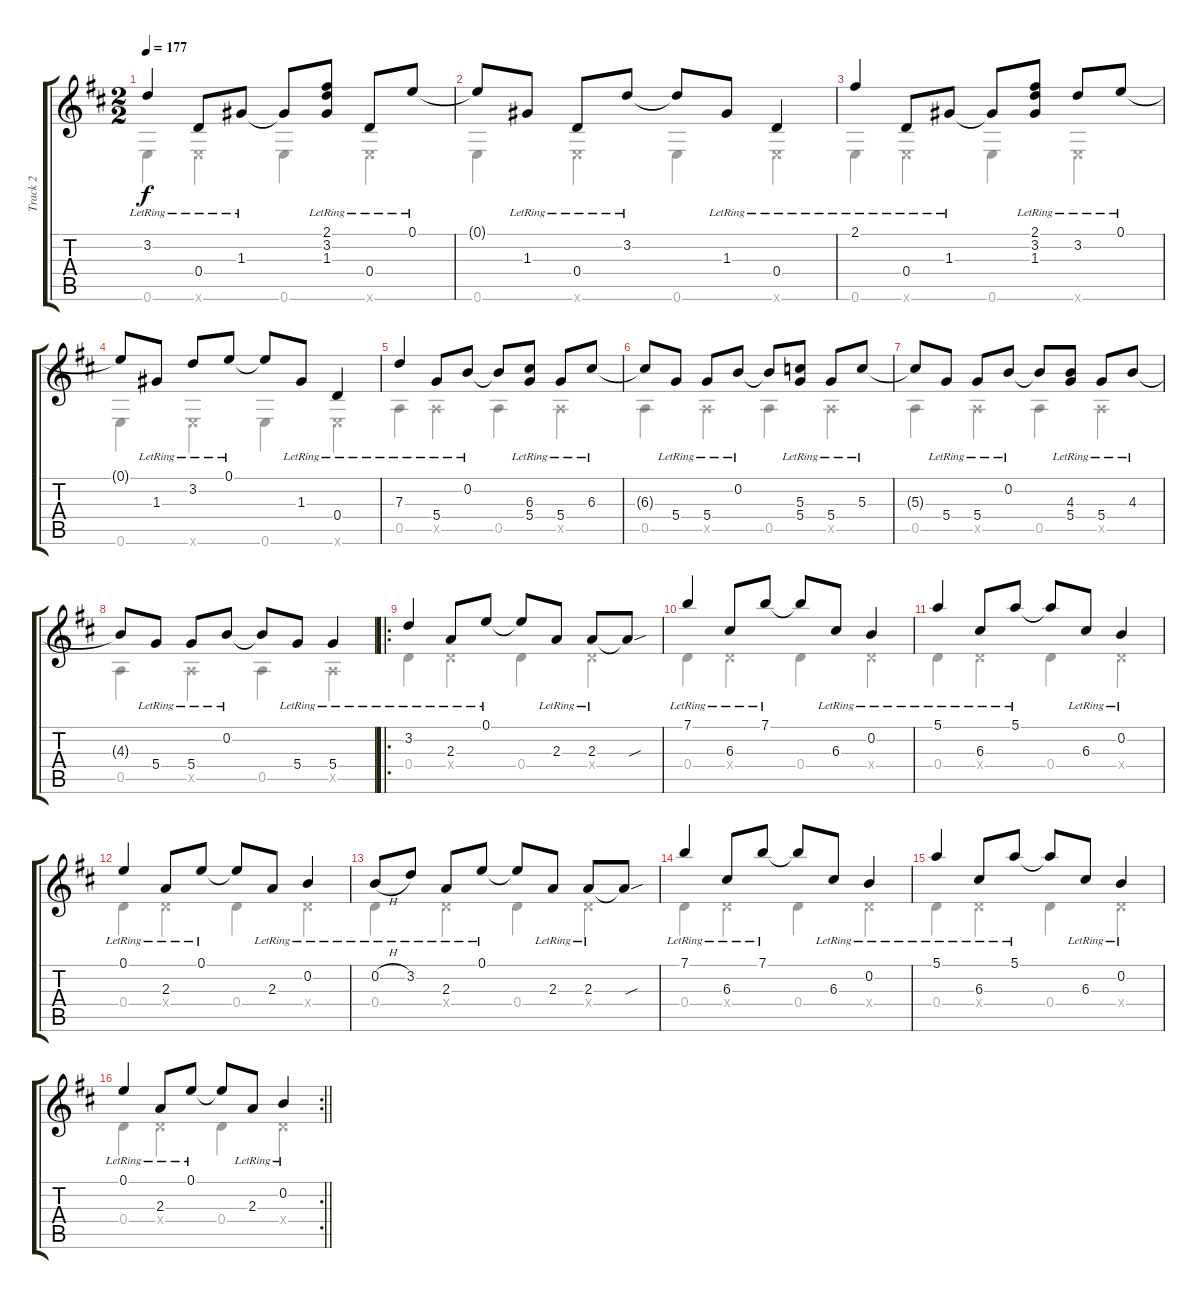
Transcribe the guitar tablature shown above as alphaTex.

\track ("Track 2" "Track 2") {instrument acousticguitarsteel}
\staff {score tabs}
\tuning (E4 B3 G3 D3 A2 E2) {hide}
\voice
\ts (2 2)
\tempo 177
\clef g2
\ks d
3.2{lr}.4{dy f} 0.4{lr}.8 1.3{lr}.8 1.3{t}.8 (2.1{lr} 3.2{lr} 1.3{lr}).8 0.4{lr}.8 0.1{lr}.8 |
0.1{t}.8 1.3{lr}.8 0.4{lr}.8 3.2{lr}.8 3.2{t}.8 1.3{lr}.8 0.4{lr}.4 |
2.1{lr}.4 0.4{lr}.8 1.3{lr}.8 1.3{t}.8 (2.1{lr} 3.2{lr} 1.3{lr}).8 3.2{lr}.8 0.1{lr}.8 |
0.1{t}.8 1.3{lr}.8 3.2{lr}.8 0.1{lr}.8 0.1{t}.8 1.3{lr}.8 0.4{lr}.4 |
7.3{lr}.4 5.4{lr}.8 0.2{lr}.8 0.2{t}.8 (6.3{lr} 5.4{lr}).8 5.4{lr}.8 6.3{lr}.8 |
6.3{t}.8 5.4{lr}.8 5.4{lr}.8 0.2{lr}.8 0.2{t}.8 (5.3{lr} 5.4{lr}).8 5.4{lr}.8 5.3{lr}.8 |
5.3{t}.8 5.4{lr}.8 5.4{lr}.8 0.2{lr}.8 0.2{t}.8 (4.3{lr} 5.4{lr}).8 5.4{lr}.8 4.3{lr}.8 |
4.3{t}.8 5.4{lr}.8 5.4{lr}.8 0.2{lr}.8 0.2{t}.8 5.4{lr}.8 5.4{lr}.4 |
\ro
3.2{lr}.4 2.3{lr}.8 0.1{lr}.8 0.1{t}.8 2.3{lr}.8 2.3{lr}.8 2.3{sou t}.8 |
7.1{lr}.4 6.3{lr}.8 7.1{lr}.8 7.1{t}.8 6.3{lr}.8 0.2{lr}.4 |
5.1{lr}.4 6.3{lr}.8 5.1{lr}.8 5.1{t}.8 6.3{lr}.8 0.2{lr}.4 |
0.1{lr}.4 2.3{lr}.8 0.1{lr}.8 0.1{t}.8 2.3{lr}.8 0.2{lr}.4 |
0.2{h lr}.8 3.2{lr}.8 2.3{lr}.8 0.1{lr}.8 0.1{t}.8 2.3{lr}.8 2.3{lr}.8 2.3{sou t}.8 |
7.1{lr}.4 6.3{lr}.8 7.1{lr}.8 7.1{t}.8 6.3{lr}.8 0.2{lr}.4 |
5.1{lr}.4 6.3{lr}.8 5.1{lr}.8 5.1{t}.8 6.3{lr}.8 0.2{lr}.4 |
\rc 2
\barLineRight lightlight
0.1{lr}.4 2.3{lr}.8 0.1{lr}.8 0.1{t}.8 2.3{lr}.8 0.2{lr}.4
\voice
\clef g2
\ottava regular
\simile none
\ks d
0.6.4{dy f} 0.6{x}.4 0.6.4 0.6{x}.4 |
0.6.4 0.6{x}.4 0.6.4 0.6{x}.4 |
0.6.4 0.6{x}.4 0.6.4 0.6{x}.4 |
0.6.4 0.6{x}.4 0.6.4 0.6{x}.4 |
0.5.4 0.5{x}.4 0.5.4 0.5{x}.4 |
0.5.4 0.5{x}.4 0.5.4 0.5{x}.4 |
0.5.4 0.5{x}.4 0.5.4 0.5{x}.4 |
0.5.4 0.5{x}.4 0.5.4 0.5{x}.4 |
0.4.4 0.4{x}.4 0.4.4 0.4{x}.4 |
0.4.4 0.4{x}.4 0.4.4 0.4{x}.4 |
0.4.4 0.4{x}.4 0.4.4 0.4{x}.4 |
0.4.4 0.4{x}.4 0.4.4 0.4{x}.4 |
0.4.4 0.4{x}.4 0.4.4 0.4{x}.4 |
0.4.4 0.4{x}.4 0.4.4 0.4{x}.4 |
0.4.4 0.4{x}.4 0.4.4 0.4{x}.4 |
\barLineRight lightlight
0.4.4 0.4{x}.4 0.4.4 0.4{x}.4
